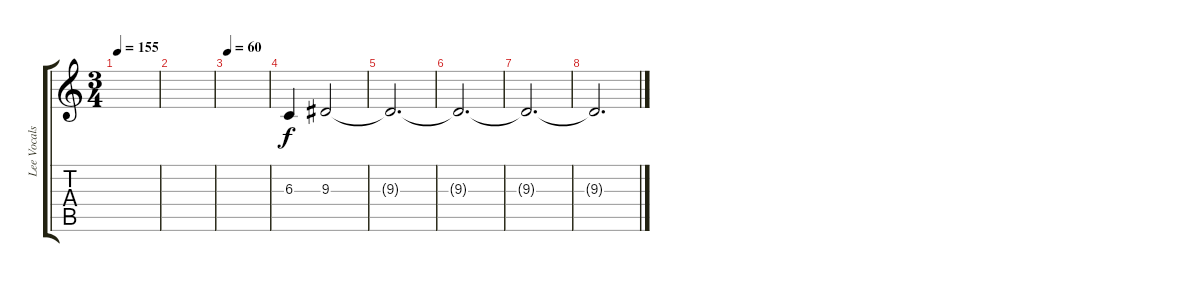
\track ("Lee Vocals" "Lee Vocals") {instrument oboe}
\staff {score tabs}
\tuning (Eb4 Bb3 Gb3 Db3 Ab2 Eb2) {hide}
\ts (3 4)
\tempo 155
\clef g2
\ks c
|
|
\tempo 60
|
6.3.4 9.3.2 |
9.3{t}.2{d} |
9.3{t}.2{d} |
9.3{t}.2{d volume 0} |
9.3{t}.2{d}
